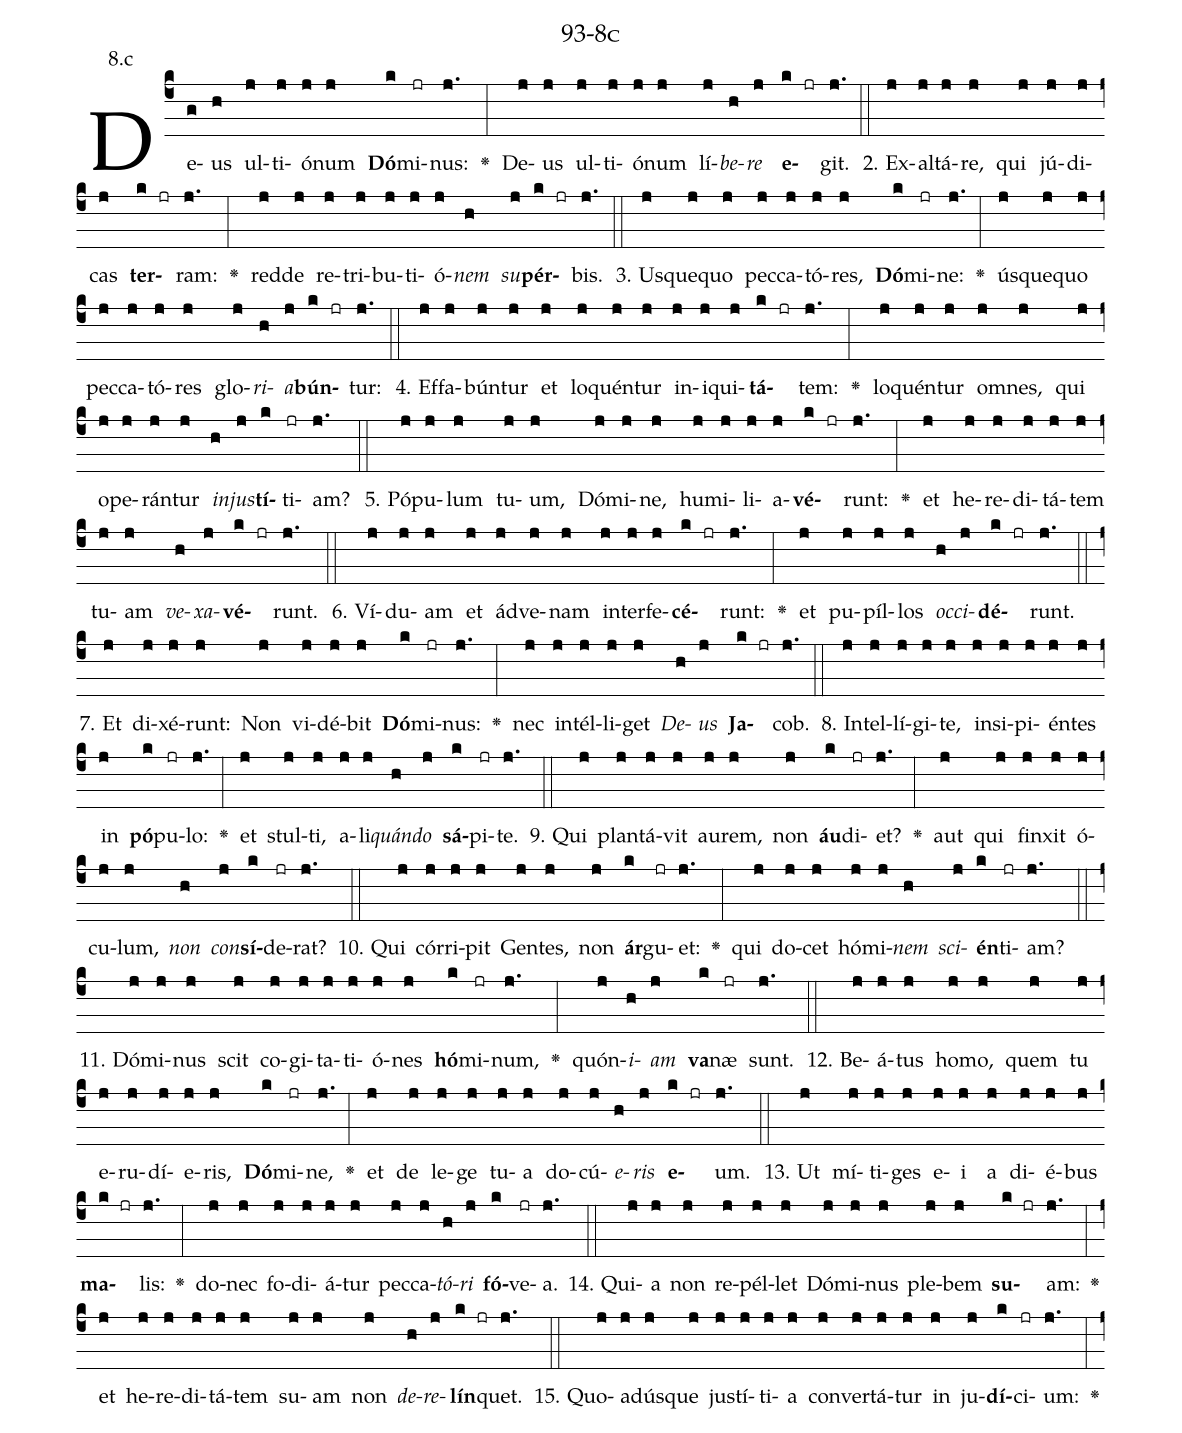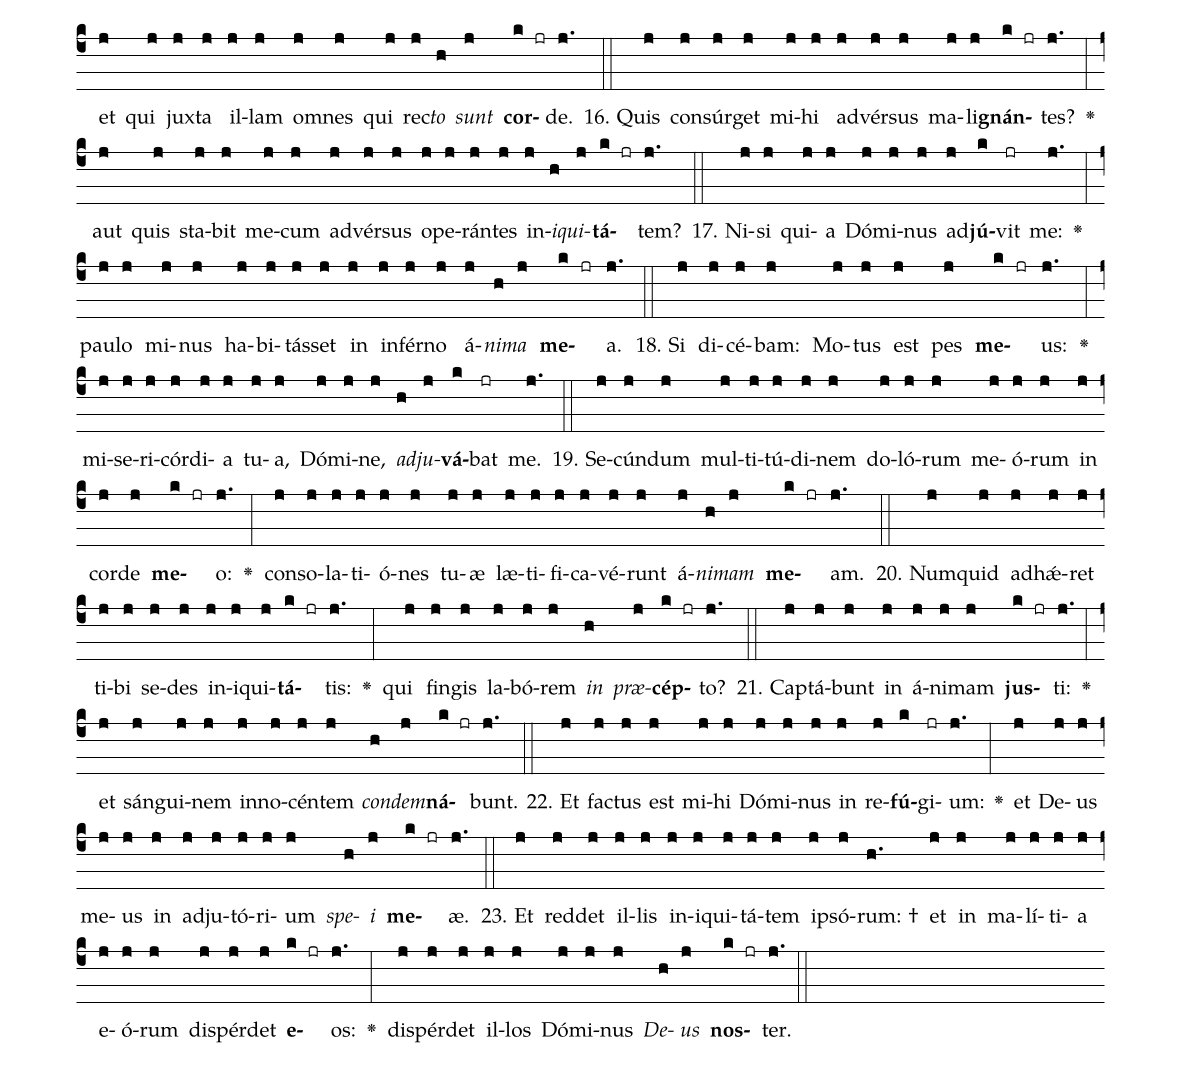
name: 93-8c;
annotation: 8.c;
%%
(c4)De(g)us(h) ul(j)ti(j)ó(j)num(j) <b>Dó</b>(k)mi(jr)nus:(j.) <v>\greheightstar</v>(:) De(j)us(j) ul(j)ti(j)ó(j)num(j) lí(j)<i>be</i>(h)<i>re</i>(j) <b>e</b>(k jr)git.(j.) (::)
2. Ex(j)al(j)tá(j)re,(j) qui(j) jú(j)di(j)cas(j) <b>ter</b>(k jr)ram:(j.) <v>\greheightstar</v>(:) red(j)de(j) re(j)tri(j)bu(j)ti(j)ó(j)<i>nem</i>(h) <i>su</i>(j)<b>pér</b>(k jr)bis.(j.) (::)
3. Us(j)que(j)quo(j) pec(j)ca(j)tó(j)res,(j) <b>Dó</b>(k)mi(jr)ne:(j.) <v>\greheightstar</v>(:) ús(j)que(j)quo(j) pec(j)ca(j)tó(j)res(j) glo(j)<i>ri</i>(h)<i>a</i>(j)<b>bún</b>(k jr)tur:(j.) (::)
4. Ef(j)fa(j)bún(j)tur(j) et(j) lo(j)quén(j)tur(j) in(j)i(j)qui(j)<b>tá</b>(k jr)tem:(j.) <v>\greheightstar</v>(:) lo(j)quén(j)tur(j) om(j)nes,(j) qui(j) o(j)pe(j)rán(j)tur(j) <i>in</i>(h)<i>jus</i>(j)<b>tí</b>(k)ti(jr)am?(j.) (::)
5. Pó(j)pu(j)lum(j) tu(j)um,(j) Dó(j)mi(j)ne,(j) hu(j)mi(j)li(j)a(j)<b>vé</b>(k jr)runt:(j.) <v>\greheightstar</v>(:) et(j) he(j)re(j)di(j)tá(j)tem(j) tu(j)am(j) <i>ve</i>(h)<i>xa</i>(j)<b>vé</b>(k jr)runt.(j.) (::)
6. Ví(j)du(j)am(j) et(j) ád(j)ve(j)nam(j) in(j)ter(j)fe(j)<b>cé</b>(k jr)runt:(j.) <v>\greheightstar</v>(:) et(j) pu(j)píl(j)los(j) <i>oc</i>(h)<i>ci</i>(j)<b>dé</b>(k jr)runt.(j.) (::)
7. Et(j) di(j)xé(j)runt:(j) Non(j) vi(j)dé(j)bit(j) <b>Dó</b>(k)mi(jr)nus:(j.) <v>\greheightstar</v>(:) nec(j) in(j)tél(j)li(j)get(j) <i>De</i>(h)<i>us</i>(j) <b>Ja</b>(k jr)cob.(j.) (::)
8. In(j)tel(j)lí(j)gi(j)te,(j) in(j)si(j)pi(j)én(j)tes(j) in(j) <b>pó</b>(k)pu(jr)lo:(j.) <v>\greheightstar</v>(:) et(j) stul(j)ti,(j) a(j)li(j)<i>quán</i>(h)<i>do</i>(j) <b>sá</b>(k)pi(jr)te.(j.) (::)
9. Qui(j) plan(j)tá(j)vit(j) au(j)rem,(j) non(j) <b>áu</b>(k)di(jr)et?(j.) <v>\greheightstar</v>(:) aut(j) qui(j) fin(j)xit(j) ó(j)cu(j)lum,(j) <i>non</i>(h) <i>con</i>(j)<b>sí</b>(k)de(jr)rat?(j.) (::)
10. Qui(j) cór(j)ri(j)pit(j) Gen(j)tes,(j) non(j) <b>ár</b>(k)gu(jr)et:(j.) <v>\greheightstar</v>(:) qui(j) do(j)cet(j) hó(j)mi(j)<i>nem</i>(h) <i>sci</i>(j)<b>én</b>(k)ti(jr)am?(j.) (::)
11. Dó(j)mi(j)nus(j) scit(j) co(j)gi(j)ta(j)ti(j)ó(j)nes(j) <b>hó</b>(k)mi(jr)num,(j.) <v>\greheightstar</v>(:) quón(j)<i>i</i>(h)<i>am</i>(j) <b>va</b>(k)næ(jr) sunt.(j.) (::)
12. Be(j)á(j)tus(j) ho(j)mo,(j) quem(j) tu(j) e(j)ru(j)dí(j)e(j)ris,(j) <b>Dó</b>(k)mi(jr)ne,(j.) <v>\greheightstar</v>(:) et(j) de(j) le(j)ge(j) tu(j)a(j) do(j)cú(j)<i>e</i>(h)<i>ris</i>(j) <b>e</b>(k jr)um.(j.) (::)
13. Ut(j) mí(j)ti(j)ges(j) e(j)i(j) a(j) di(j)é(j)bus(j) <b>ma</b>(k jr)lis:(j.) <v>\greheightstar</v>(:) do(j)nec(j) fo(j)di(j)á(j)tur(j) pec(j)ca(j)<i>tó</i>(h)<i>ri</i>(j) <b>fó</b>(k)ve(jr)a.(j.) (::)
14. Qui(j)a(j) non(j) re(j)pél(j)let(j) Dó(j)mi(j)nus(j) ple(j)bem(j) <b>su</b>(k jr)am:(j.) <v>\greheightstar</v>(:) et(j) he(j)re(j)di(j)tá(j)tem(j) su(j)am(j) non(j) <i>de</i>(h)<i>re</i>(j)<b>lín</b>(k jr)quet.(j.) (::)
15. Quo(j)ad(j)ús(j)que(j) jus(j)tí(j)ti(j)a(j) con(j)ver(j)tá(j)tur(j) in(j) ju(j)<b>dí</b>(k)ci(jr)um:(j.) <v>\greheightstar</v>(:) et(j) qui(j) jux(j)ta(j) il(j)lam(j) om(j)nes(j) qui(j) rec(j)<i>to</i>(h) <i>sunt</i>(j) <b>cor</b>(k jr)de.(j.) (::)
16. Quis(j) con(j)súr(j)get(j) mi(j)hi(j) ad(j)vér(j)sus(j) ma(j)li(j)<b>gnán</b>(k jr)tes?(j.) <v>\greheightstar</v>(:) aut(j) quis(j) sta(j)bit(j) me(j)cum(j) ad(j)vér(j)sus(j) o(j)pe(j)rán(j)tes(j) in(j)<i>i</i>(h)<i>qui</i>(j)<b>tá</b>(k jr)tem?(j.) (::)
17. Ni(j)si(j) qui(j)a(j) Dó(j)mi(j)nus(j) ad(j)<b>jú</b>(k)vit(jr) me:(j.) <v>\greheightstar</v>(:) pau(j)lo(j) mi(j)nus(j) ha(j)bi(j)tás(j)set(j) in(j) in(j)fér(j)no(j) á(j)<i>ni</i>(h)<i>ma</i>(j) <b>me</b>(k jr)a.(j.) (::)
18. Si(j) di(j)cé(j)bam:(j) Mo(j)tus(j) est(j) pes(j) <b>me</b>(k jr)us:(j.) <v>\greheightstar</v>(:) mi(j)se(j)ri(j)cór(j)di(j)a(j) tu(j)a,(j) Dó(j)mi(j)ne,(j) <i>ad</i>(h)<i>ju</i>(j)<b>vá</b>(k)bat(jr) me.(j.) (::)
19. Se(j)cún(j)dum(j) mul(j)ti(j)tú(j)di(j)nem(j) do(j)ló(j)rum(j) me(j)ó(j)rum(j) in(j) cor(j)de(j) <b>me</b>(k jr)o:(j.) <v>\greheightstar</v>(:) con(j)so(j)la(j)ti(j)ó(j)nes(j) tu(j)æ(j) læ(j)ti(j)fi(j)ca(j)vé(j)runt(j) á(j)<i>ni</i>(h)<i>mam</i>(j) <b>me</b>(k jr)am.(j.) (::)
20. Num(j)quid(j) ad(j)hǽ(j)ret(j) ti(j)bi(j) se(j)des(j) in(j)i(j)qui(j)<b>tá</b>(k jr)tis:(j.) <v>\greheightstar</v>(:) qui(j) fin(j)gis(j) la(j)bó(j)rem(j) <i>in</i>(h) <i>præ</i>(j)<b>cép</b>(k jr)to?(j.) (::)
21. Cap(j)tá(j)bunt(j) in(j) á(j)ni(j)mam(j) <b>jus</b>(k jr)ti:(j.) <v>\greheightstar</v>(:) et(j) sán(j)gui(j)nem(j) in(j)no(j)cén(j)tem(j) <i>con</i>(h)<i>dem</i>(j)<b>ná</b>(k jr)bunt.(j.) (::)
22. Et(j) fac(j)tus(j) est(j) mi(j)hi(j) Dó(j)mi(j)nus(j) in(j) re(j)<b>fú</b>(k)gi(jr)um:(j.) <v>\greheightstar</v>(:) et(j) De(j)us(j) me(j)us(j) in(j) ad(j)ju(j)tó(j)ri(j)um(j) <i>spe</i>(h)<i>i</i>(j) <b>me</b>(k jr)æ.(j.) (::)
23. Et(j) red(j)det(j) il(j)lis(j) in(j)i(j)qui(j)tá(j)tem(j) ip(j)só(j)rum: †(h.) et(j) in(j) ma(j)lí(j)ti(j)a(j) e(j)ó(j)rum(j) dis(j)pér(j)det(j) <b>e</b>(k jr)os:(j.) <v>\greheightstar</v>(:) dis(j)pér(j)det(j) il(j)los(j) Dó(j)mi(j)nus(j) <i>De</i>(h)<i>us</i>(j) <b>nos</b>(k jr)ter.(j.) (::)
